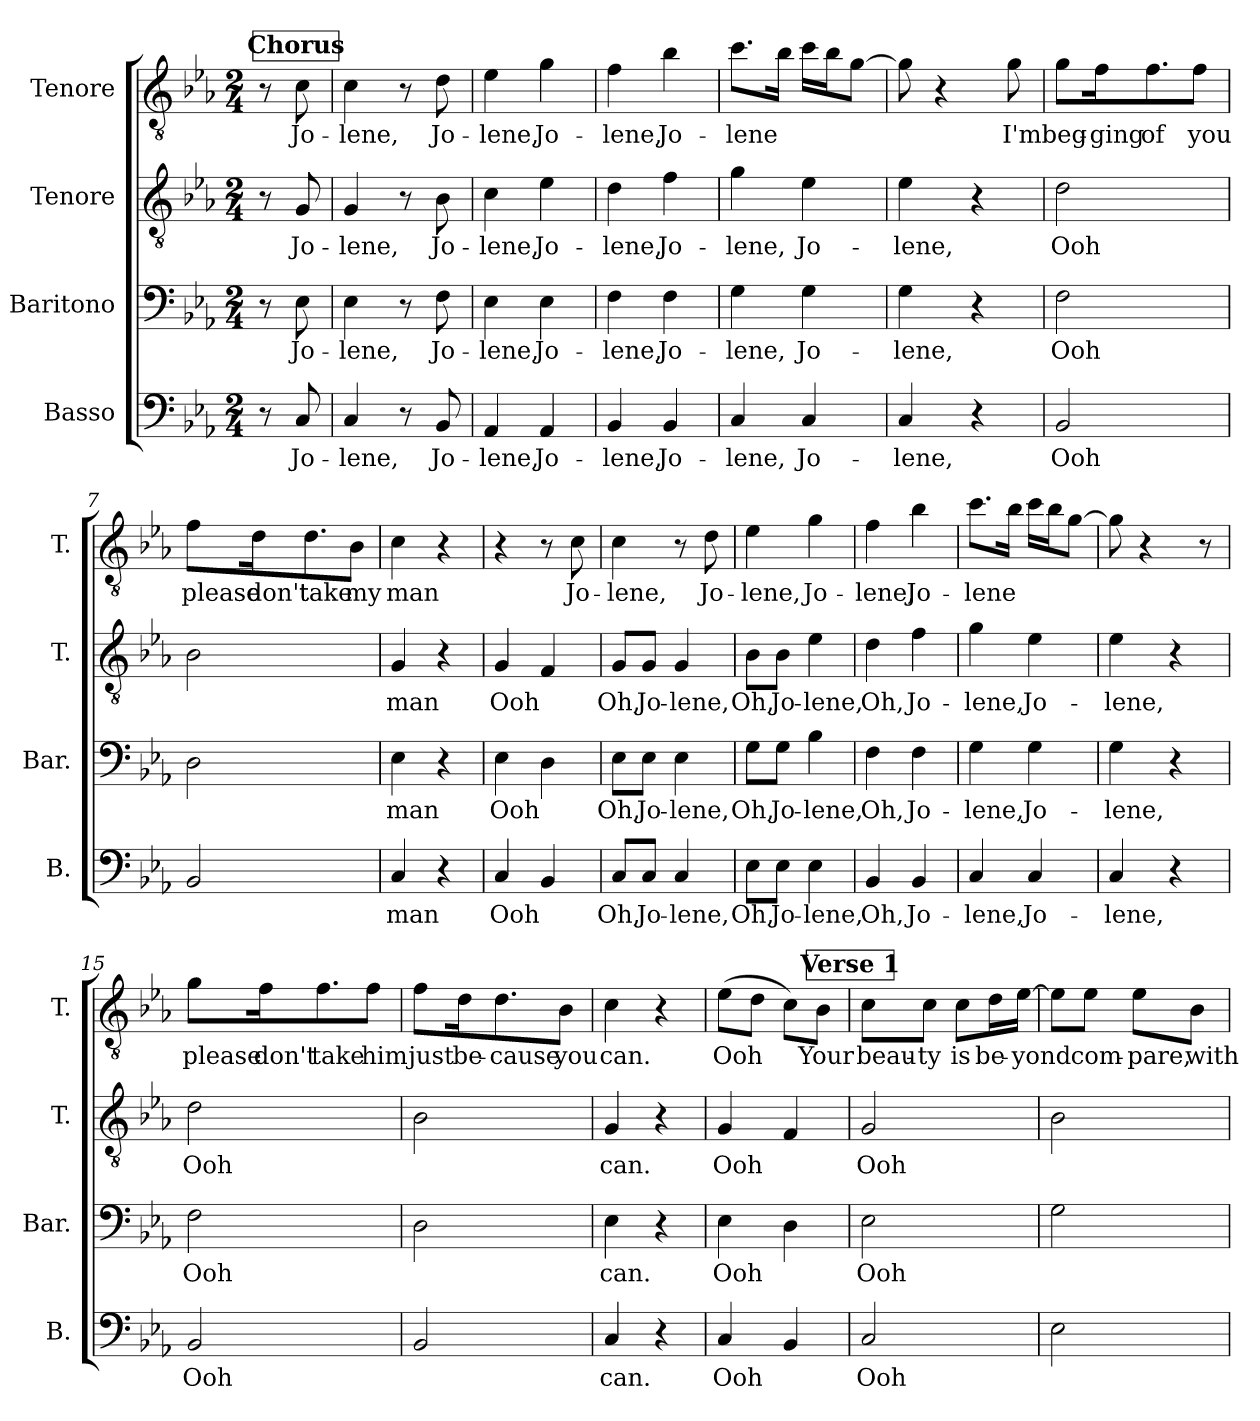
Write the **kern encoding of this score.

**kern	**text	**kern	**text	**kern	**text	**kern	**text
*part4	*part4	*part3	*part3	*part2	*part2	*part1	*part1
*staff4	*staff4	*staff3	*staff3	*staff2	*staff2	*staff1	*staff1
*I"Basso	*	*I"Baritono	*	*I"Tenore	*	*I"Tenore	*
*I'B.	*	*I'Bar.	*	*I'T.	*	*I'T.	*
*clefF4	*	*clefF4	*	*clefGv2	*	*clefGv2	*
*k[b-e-a-]	*	*k[b-e-a-]	*	*k[b-e-a-]	*	*k[b-e-a-]	*
*M2/4	*	*M2/4	*	*M2/4	*	*M2/4	*
*MM100	*	*MM100	*	*MM100	*	*MM100	*
!!LO:REH:place=s1:a:B:fs=14:t=Chorus:qo=0.5
=	=	=	=	=	=	=	=
8r	.	8r	.	8r	.	8r	.
!	!LO:LY:b	!	!LO:LY:b	!	!LO:LY:b	!	!LO:LY:b
8C/	Jo-	8E-\	Jo-	8G/	Jo-	8c\	Jo-
=1	=1	=1	=1	=1	=1	=1	=1
!	!LO:LY:b	!	!LO:LY:b	!	!LO:LY:b	!	!LO:LY:b
4C/	-lene,	4E-\	-lene,	4G/	-lene,	4c\	-lene,
8r	.	8r	.	8r	.	8r	.
!	!LO:LY:b	!	!LO:LY:b	!	!LO:LY:b	!	!LO:LY:b
8BB-/	Jo-	8F\	Jo-	8B-\	Jo-	8d\	Jo-
=2	=2	=2	=2	=2	=2	=2	=2
!	!LO:LY:b	!	!LO:LY:b	!	!LO:LY:b	!	!LO:LY:b
4AA-/	-lene,	4E-\	-lene,	4c\	-lene,	4e-\	-lene,
!	!LO:LY:b	!	!LO:LY:b	!	!LO:LY:b	!	!LO:LY:b
4AA-/	Jo-	4E-\	Jo-	4e-\	Jo-	4g\	Jo-
=3	=3	=3	=3	=3	=3	=3	=3
!	!LO:LY:b	!	!LO:LY:b	!	!LO:LY:b	!	!LO:LY:b
4BB-/	-lene,	4F\	-lene,	4d\	-lene,	4f\	-lene,
!	!LO:LY:b	!	!LO:LY:b	!	!LO:LY:b	!	!LO:LY:b
4BB-/	Jo-	4F\	Jo-	4f\	Jo-	4b-\	Jo-
=4	=4	=4	=4	=4	=4	=4	=4
!	!LO:LY:b	!	!LO:LY:b	!	!LO:LY:b	!	!LO:LY:b
4C/	-lene,	4G\	-lene,	4g\	-lene,	8.cc\L	-lene
.	.	.	.	.	.	16b-\Jk	.
!	!LO:LY:b	!	!LO:LY:b	!	!LO:LY:b	!	!
4C/	Jo-	4G\	Jo-	4e-\	Jo-	16cc\LL	.
.	.	.	.	.	.	16b-\J	.
.	.	.	.	.	.	[8g\J	.
=5	=5	=5	=5	=5	=5	=5	=5
!	!LO:LY:b	!	!LO:LY:b	!	!LO:LY:b	!	!
4C/	-lene,	4G\	-lene,	4e-\	-lene,	8g\]	.
.	.	.	.	.	.	4r	.
4r	.	4r	.	4r	.	.	.
!	!	!	!	!	!	!	!LO:LY:b
.	.	.	.	.	.	8g\	I'm
=6	=6	=6	=6	=6	=6	=6	=6
!	!LO:LY:b	!	!LO:LY:b	!	!LO:LY:b	!	!LO:LY:b
2BB-/	Ooh	2F\	Ooh	2d\	Ooh	8g\L	beg-
!	!	!	!	!	!	!	!LO:LY:b
.	.	.	.	.	.	16f\K	-ging
!	!	!	!	!	!	!	!LO:LY:b
.	.	.	.	.	.	8.f\	of
!	!	!	!	!	!	!	!LO:LY:b
.	.	.	.	.	.	8f\J	you
!!LO:LB:g=z
=7	=7	=7	=7	=7	=7	=7	=7
!	!	!	!	!	!	!	!LO:LY:b
2BB-/	.	2D\	.	2B-\	.	8f\L	please
!	!	!	!	!	!	!	!LO:LY:b
.	.	.	.	.	.	16d\K	don't
!	!	!	!	!	!	!	!LO:LY:b
.	.	.	.	.	.	8.d\	take
!	!	!	!	!	!	!	!LO:LY:b
.	.	.	.	.	.	8B-\J	my
=8	=8	=8	=8	=8	=8	=8	=8
!	!LO:LY:b	!	!LO:LY:b	!	!LO:LY:b	!	!LO:LY:b
4C/	man	4E-\	man	4G/	man	4c\	man
4r	.	4r	.	4r	.	4r	.
=9	=9	=9	=9	=9	=9	=9	=9
!	!LO:LY:b	!	!LO:LY:b	!	!LO:LY:b	!	!
4C/	Ooh	4E-\	Ooh	4G/	Ooh	4r	.
4BB-/	.	4D\	.	4F/	.	8r	.
!	!	!	!	!	!	!	!LO:LY:b
.	.	.	.	.	.	8c\	Jo-
=10	=10	=10	=10	=10	=10	=10	=10
!	!LO:LY:b	!	!LO:LY:b	!	!LO:LY:b	!	!LO:LY:b
8C/L	Oh,	8E-\L	Oh,	8G/L	Oh,	4c\	-lene,
!	!LO:LY:b	!	!LO:LY:b	!	!LO:LY:b	!	!
8C/J	Jo-	8E-\J	Jo-	8G/J	Jo-	.	.
!	!LO:LY:b	!	!LO:LY:b	!	!LO:LY:b	!	!
4C/	-lene,	4E-\	-lene,	4G/	-lene,	8r	.
!	!	!	!	!	!	!	!LO:LY:b
.	.	.	.	.	.	8d\	Jo-
=11	=11	=11	=11	=11	=11	=11	=11
!	!LO:LY:b	!	!LO:LY:b	!	!LO:LY:b	!	!LO:LY:b
8E-\L	Oh,	8G\L	Oh,	8B-\L	Oh,	4e-\	-lene,
!	!LO:LY:b	!	!LO:LY:b	!	!LO:LY:b	!	!
8E-\J	Jo-	8G\J	Jo-	8B-\J	Jo-	.	.
!	!LO:LY:b	!	!LO:LY:b	!	!LO:LY:b	!	!LO:LY:b
4E-\	-lene,	4B-\	-lene,	4e-\	-lene,	4g\	Jo-
=12	=12	=12	=12	=12	=12	=12	=12
!	!LO:LY:b	!	!LO:LY:b	!	!LO:LY:b	!	!LO:LY:b
4BB-/	Oh,	4F\	Oh,	4d\	Oh,	4f\	-lene,
!	!LO:LY:b	!	!LO:LY:b	!	!LO:LY:b	!	!LO:LY:b
4BB-/	Jo-	4F\	Jo-	4f\	Jo-	4b-\	Jo-
=13	=13	=13	=13	=13	=13	=13	=13
!	!LO:LY:b	!	!LO:LY:b	!	!LO:LY:b	!	!LO:LY:b
4C/	-lene,	4G\	-lene,	4g\	-lene,	8.cc\L	-lene
.	.	.	.	.	.	16b-\Jk	.
!	!LO:LY:b	!	!LO:LY:b	!	!LO:LY:b	!	!
4C/	Jo-	4G\	Jo-	4e-\	Jo-	16cc\LL	.
.	.	.	.	.	.	16b-\J	.
.	.	.	.	.	.	[8g\J	.
!!LO:LB:g=z
=14	=14	=14	=14	=14	=14	=14	=14
!	!LO:LY:b	!	!LO:LY:b	!	!LO:LY:b	!	!
4C/	-lene,	4G\	-lene,	4e-\	-lene,	8g\]	.
.	.	.	.	.	.	4r	.
4r	.	4r	.	4r	.	.	.
.	.	.	.	.	.	8r	.
=15	=15	=15	=15	=15	=15	=15	=15
!	!LO:LY:b	!	!LO:LY:b	!	!LO:LY:b	!	!LO:LY:b
2BB-/	Ooh	2F\	Ooh	2d\	Ooh	8g\L	please
!	!	!	!	!	!	!	!LO:LY:b
.	.	.	.	.	.	16f\K	don't
!	!	!	!	!	!	!	!LO:LY:b
.	.	.	.	.	.	8.f\	take
!	!	!	!	!	!	!	!LO:LY:b
.	.	.	.	.	.	8f\J	him
=16	=16	=16	=16	=16	=16	=16	=16
!	!	!	!	!	!	!	!LO:LY:b
2BB-/	.	2D\	.	2B-\	.	8f\L	just
!	!	!	!	!	!	!	!LO:LY:b
.	.	.	.	.	.	16d\K	be-
!	!	!	!	!	!	!	!LO:LY:b
.	.	.	.	.	.	8.d\	-cause
!	!	!	!	!	!	!	!LO:LY:b
.	.	.	.	.	.	8B-\J	you
=17	=17	=17	=17	=17	=17	=17	=17
!	!LO:LY:b	!	!LO:LY:b	!	!LO:LY:b	!	!LO:LY:b
4C/	can.	4E-\	can.	4G/	can.	4c\	can.
4r	.	4r	.	4r	.	4r	.
=18	=18	=18	=18	=18	=18	=18	=18
!	!LO:LY:b	!	!LO:LY:b	!	!LO:LY:b	!	!LO:LY:b
4C/	Ooh	4E-\	Ooh	4G/	Ooh	(8e-\L	Ooh
.	.	.	.	.	.	8d\J	.
4BB-/	.	4D\	.	4F/	.	8c\L)	.
!	!	!	!	!	!	!	!LO:LY:b
.	.	.	.	.	.	8B-\J	Your
!!LO:REH:place=s1:a:B:fs=14:t=Verse 1
=19	=19	=19	=19	=19	=19	=19	=19
!	!LO:LY:b	!	!LO:LY:b	!	!LO:LY:b	!	!LO:LY:b
2C/	Ooh	2E-\	Ooh	2G/	Ooh	8c\L	beau-
!	!	!	!	!	!	!	!LO:LY:b
.	.	.	.	.	.	8c\J	-ty
!	!	!	!	!	!	!	!LO:LY:b
.	.	.	.	.	.	8c\L	is
!	!	!	!	!	!	!	!LO:LY:b
.	.	.	.	.	.	16d\L	be-
!	!	!	!	!	!	!	!LO:LY:b
.	.	.	.	.	.	[16e-\JJ	-yond
!!LO:PB:g=z
=20	=20	=20	=20	=20	=20	=20	=20
2E-\	.	2G\	.	2B-\	.	8e-\L]	.
!	!	!	!	!	!	!	!LO:LY:b
.	.	.	.	.	.	8e-\J	com-
!	!	!	!	!	!	!	!LO:LY:b
.	.	.	.	.	.	8e-\L	-pare,
!	!	!	!	!	!	!	!LO:LY:b
.	.	.	.	.	.	8B-\J	with
=	=	=	=	=	=	=	=
*-	*-	*-	*-	*-	*-	*-	*-
